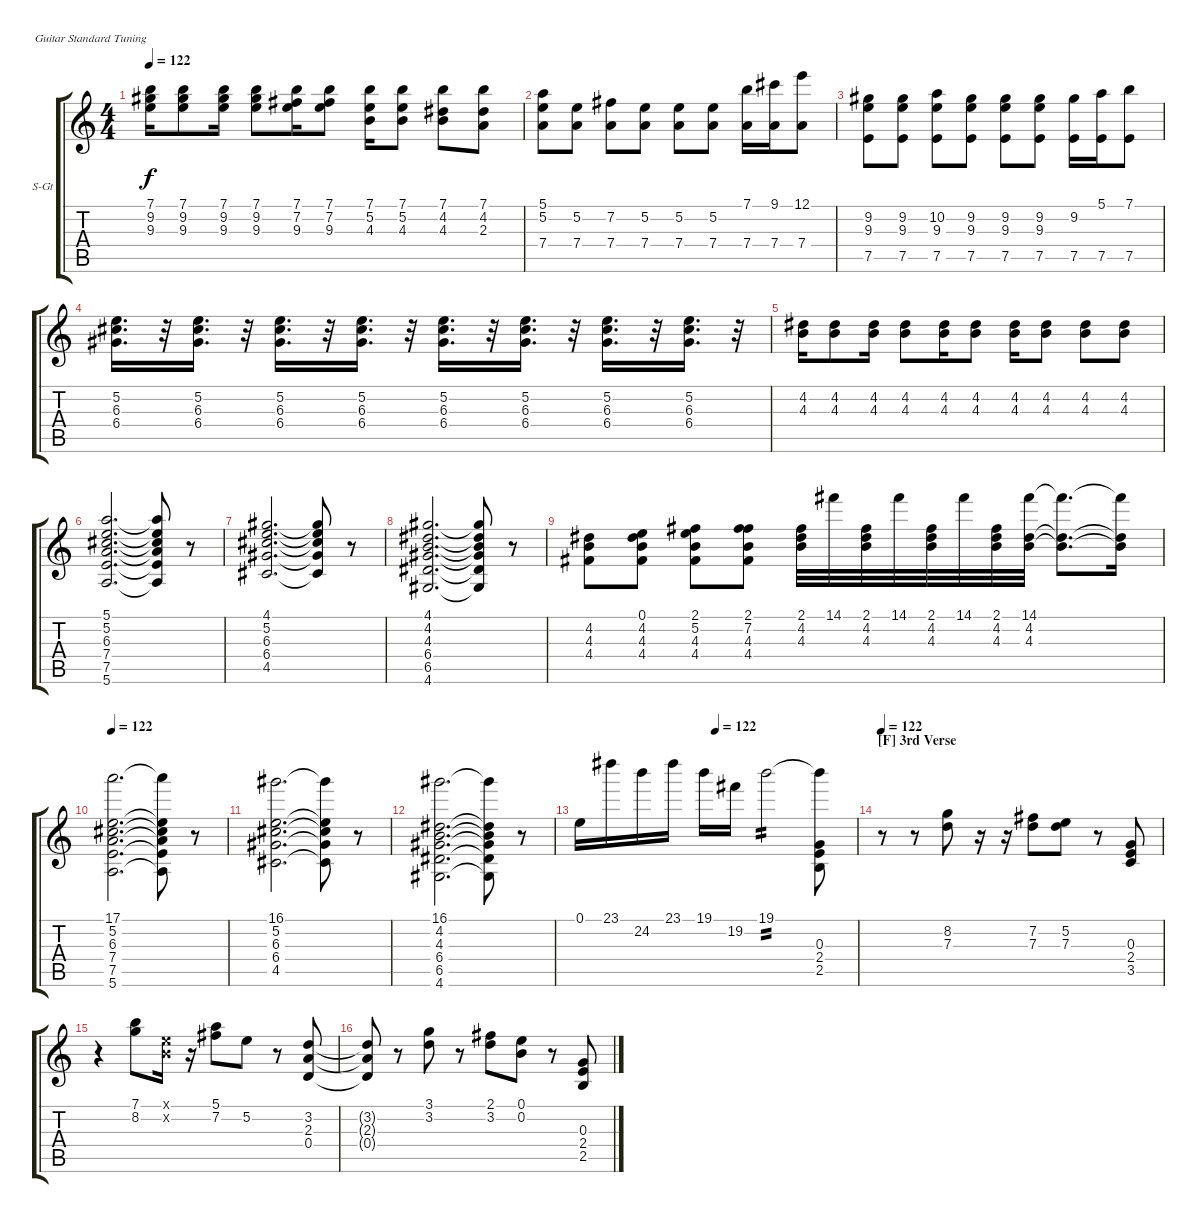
\bracketExtendMode groupsimilarinstruments
\firstSystemTrackNameOrientation horizontal
\otherSystemsTrackNameOrientation horizontal
\track ("Lou Martin" "S-Gt") {instrument drawbarorgan}
\staff {score tabs}
\tuning (E4 B3 G3 D3 A2 E2)
\displaytranspose 12
\ts (4 4)
\tempo 122
\clef g2
\ks c
(7.1 9.2 9.3).16{dy f} (7.1 9.2 9.3).8 (7.1 9.2 9.3).16 (7.1 9.2 9.3).8 (7.1 7.2 9.3).16 (7.1 7.2 9.3).8 (7.1 5.2 4.3).16 (7.1 5.2 4.3).8 (7.1 4.2 4.3).8 (7.1 4.2 2.3).8 |
(5.1 5.2 7.4).8 (5.2 7.4).8 (7.2 7.4).8 (5.2 7.4).8 (5.2 7.4).8 (5.2 7.4).8 (7.1 7.4).16 (9.1 7.4).16 (12.1 7.4).8 |
(9.2 9.3 7.5).8 (9.2 9.3 7.5).8 (10.2 9.3 7.5).8 (9.2 9.3 7.5).8 (9.2 9.3 7.5).8 (9.2 9.3 7.5).8 (9.2 7.5).16 (5.1 7.5).16 (7.1 7.5).8 |
(5.2 6.3 6.4).16{d} r.32 (5.2 6.3 6.4).16{d} r.32 (5.2 6.3 6.4).16{d} r.32 (5.2 6.3 6.4).16{d} r.32 (5.2 6.3 6.4).16{d} r.32 (5.2 6.3 6.4).16{d} r.32 (5.2 6.3 6.4).16{d} r.32 (5.2 6.3 6.4).16{d} r.32 |
(4.2 4.3).16 (4.2 4.3).8 (4.2 4.3).16 (4.2 4.3).8 (4.2 4.3).16 (4.2 4.3).8 (4.2 4.3).16 (4.2 4.3).8 (4.2 4.3).8 (4.2 4.3).8 |
(5.1 5.2 6.3 7.4 7.5 5.6).2{d} (5.1{t} 5.2{t} 6.3{t} 7.4{t} 7.5{t} 5.6{t}).8 r.8 |
(4.1 5.2 6.3 6.4 4.5).2{d} (4.1{t} 5.2{t} 6.3{t} 6.4{t} 4.5{t}).8 r.8 |
(4.1 4.2 4.3 6.4 6.5 4.6).2{d} (4.1{t} 4.2{t} 4.3{t} 6.4{t} 6.5{t} 4.6{t}).8 r.8 |
(4.2 4.3 4.4).8 (0.1 4.2 4.3 4.4).8 (2.1 5.2 4.3 4.4).8 (2.1 7.2 4.3 4.4).8 (2.1 4.2 4.3).32 14.1.32 (2.1 4.2 4.3).32 14.1.32 (2.1 4.2 4.3).32 14.1.32 (2.1 4.2 4.3).32 (14.1 4.2 4.3).32 (14.1{t} 4.2{t} 4.3{t}).8{d} (14.1{t} 4.2{t} 4.3{t}).16 |
\tempo 122
(17.1 5.2 6.3 7.4 7.5 5.6).2{d} (17.1{t} 5.2{t} 6.3{t} 7.4{t} 7.5{t} 5.6{t}).8 r.8 |
(16.1 5.2 6.3 6.4 4.5).2{d} (16.1{t} 5.2{t} 6.3{t} 6.4{t} 4.5{t}).8 r.8 |
(16.1 4.2 4.3 6.4 6.5 4.6).2{d} (16.1{t} 4.2{t} 4.3{t} 6.4{t} 6.5{t} 4.6{t}).8 r.8 |
\tempo (122 0.492308)
0.1.16 23.1.16 24.2.16 23.1.16 19.1.16 19.2.16 19.1.2{tp 2} (19.1{t} 0.3 2.4 2.5).8 |
\section ("F" "3rd Verse")
\tempo 122
r.8 r.8 (8.2 7.3).8 r.16 r.16 (7.2 7.3).8 (5.2 7.3).8 r.8 (0.3 2.4 3.5).8 |
r.4 (7.1 8.2).8 (0.1{x} 0.2{x}).16 r.16 (5.1 7.2).8 5.2.8 r.8 (3.2 2.3 0.4).8 |
(3.2{t} 2.3{t} 0.4{t}).8 r.8 (3.1 3.2).8 r.8 (2.1 3.2).8 (0.1 0.2).8 r.8 (0.3 2.4 2.5).8
